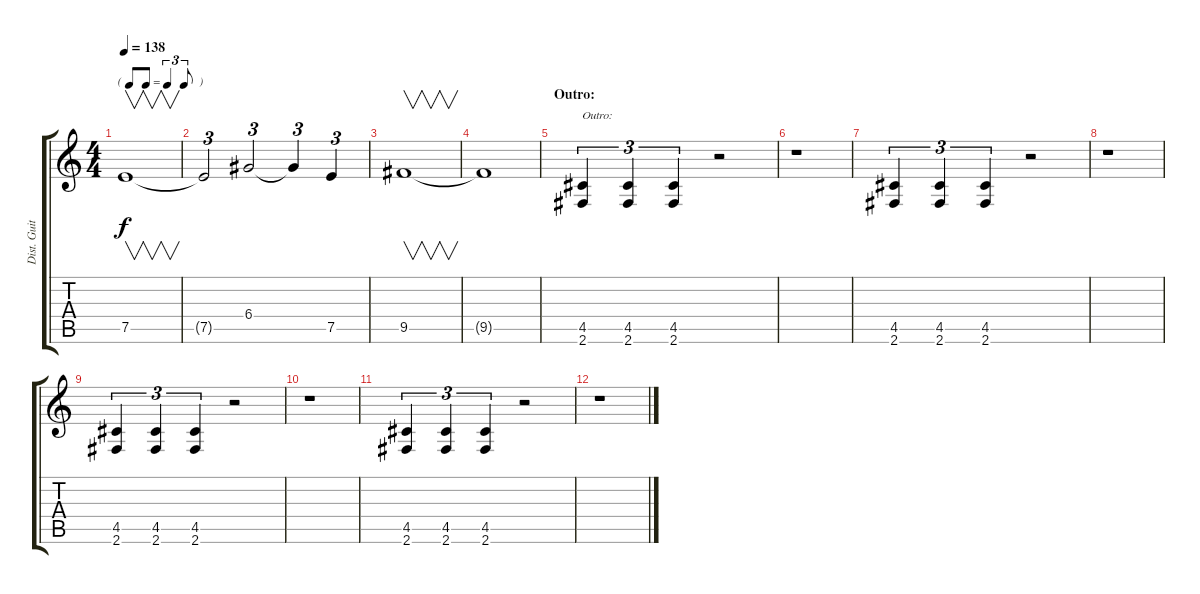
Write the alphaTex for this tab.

\track ("Dist. Guitar 2" "Dist. Guit") {instrument overdrivenguitar}
\staff {score tabs}
\tuning (E4 B3 G3 D3 A2 E2) {hide}
\ts (4 4)
\tf triplet8th
\tempo 138
\clef g2
\ks c
7.5.1{v dy f} |
7.5{t}.2{tu (3 2)} 6.4.2{tu (3 2)} 6.4{t}.4{tu (3 2)} 7.5.4{tu (3 2)} |
9.5.1{v} |
9.5{t}.1 |
\section ("" "Outro:")
(4.5 2.6).4{tu (3 2) txt "Outro:"} (4.5 2.6).4{tu (3 2)} (4.5 2.6).4{tu (3 2)} r.2 |
r.1 |
(4.5 2.6).4{tu (3 2)} (4.5 2.6).4{tu (3 2)} (4.5 2.6).4{tu (3 2)} r.2 |
r.1 |
(4.5 2.6).4{tu (3 2)} (4.5 2.6).4{tu (3 2)} (4.5 2.6).4{tu (3 2)} r.2 |
r.1 |
(4.5 2.6).4{tu (3 2)} (4.5 2.6).4{tu (3 2)} (4.5 2.6).4{tu (3 2)} r.2 |
r.1
